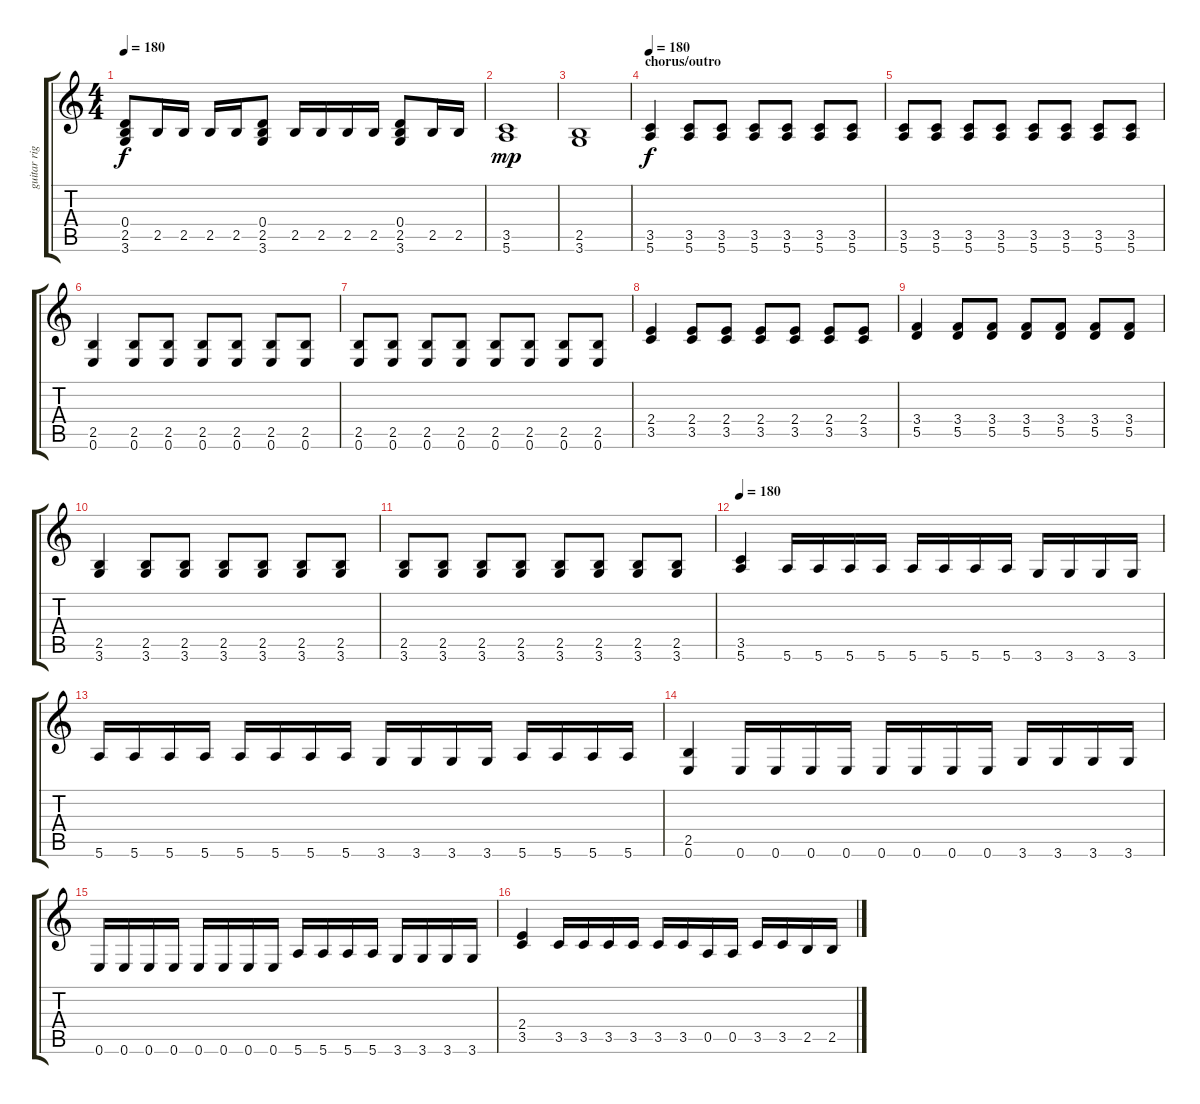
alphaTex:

\track ("guitar rigth" "guitar rig") {instrument distortionguitar}
\staff {score tabs}
\tuning (E4 B3 G3 D3 A2 E2) {hide}
\ts (4 4)
\tempo 180
\clef g2
\ks c
(0.4 2.5 3.6).8{dy f} 2.5.16 2.5.16 2.5.16 2.5.16 (0.4 2.5 3.6).8 2.5.16 2.5.16 2.5.16 2.5.16 (0.4 2.5 3.6).8 2.5.16 2.5.16 |
(3.5 5.6).1{dy mp} |
(2.5 3.6).1 |
\section ("" "chorus/outro")
\tempo 180
(3.5 5.6).4{dy f} (3.5 5.6).8 (3.5 5.6).8 (3.5 5.6).8 (3.5 5.6).8 (3.5 5.6).8 (3.5 5.6).8 |
(3.5 5.6).8 (3.5 5.6).8 (3.5 5.6).8 (3.5 5.6).8 (3.5 5.6).8 (3.5 5.6).8 (3.5 5.6).8 (3.5 5.6).8 |
(2.5 0.6).4 (2.5 0.6).8 (2.5 0.6).8 (2.5 0.6).8 (2.5 0.6).8 (2.5 0.6).8 (2.5 0.6).8 |
(2.5 0.6).8 (2.5 0.6).8 (2.5 0.6).8 (2.5 0.6).8 (2.5 0.6).8 (2.5 0.6).8 (2.5 0.6).8 (2.5 0.6).8 |
(2.4 3.5).4 (2.4 3.5).8 (2.4 3.5).8 (2.4 3.5).8 (2.4 3.5).8 (2.4 3.5).8 (2.4 3.5).8 |
(3.4 5.5).4 (3.4 5.5).8 (3.4 5.5).8 (3.4 5.5).8 (3.4 5.5).8 (3.4 5.5).8 (3.4 5.5).8 |
(2.5 3.6).4 (2.5 3.6).8 (2.5 3.6).8 (2.5 3.6).8 (2.5 3.6).8 (2.5 3.6).8 (2.5 3.6).8 |
(2.5 3.6).8 (2.5 3.6).8 (2.5 3.6).8 (2.5 3.6).8 (2.5 3.6).8 (2.5 3.6).8 (2.5 3.6).8 (2.5 3.6).8 |
\tempo 180
(3.5 5.6).4 5.6.16 5.6.16 5.6.16 5.6.16 5.6.16 5.6.16 5.6.16 5.6.16 3.6.16 3.6.16 3.6.16 3.6.16 |
5.6.16 5.6.16 5.6.16 5.6.16 5.6.16 5.6.16 5.6.16 5.6.16 3.6.16 3.6.16 3.6.16 3.6.16 5.6.16 5.6.16 5.6.16 5.6.16 |
(2.5 0.6).4 0.6.16 0.6.16 0.6.16 0.6.16 0.6.16 0.6.16 0.6.16 0.6.16 3.6.16 3.6.16 3.6.16 3.6.16 |
0.6.16 0.6.16 0.6.16 0.6.16 0.6.16 0.6.16 0.6.16 0.6.16 5.6.16 5.6.16 5.6.16 5.6.16 3.6.16 3.6.16 3.6.16 3.6.16 |
(2.4 3.5).4 3.5.16 3.5.16 3.5.16 3.5.16 3.5.16 3.5.16 0.5.16 0.5.16 3.5.16 3.5.16 2.5.16 2.5.16
